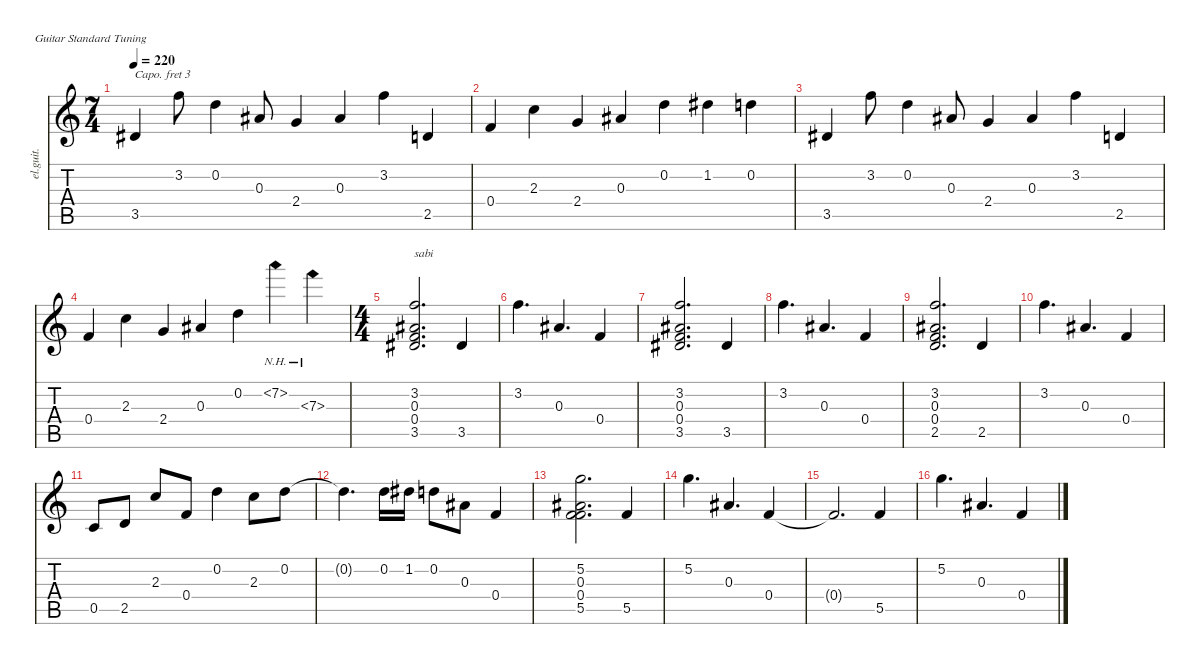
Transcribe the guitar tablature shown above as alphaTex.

\defaultSystemsLayout 4
\hideDynamics
\bracketExtendMode nobrackets
\otherSystemsTrackNameOrientation horizontal
\track ("Clean Guitar" "el.guit.") {instrument electricguitarclean}
\staff {score tabs}
\capo 3
\tuning (E4 B3 G3 D3 A2 E2)
\ts (7 4)
\tempo 220
\clef g2
\ks c
3.5{acc #}.4{dy mf beam Up} 3.2.8{beam Down} 0.2.4{beam Down} 0.3{acc #}.8{beam Up} 2.4.4{beam Up} 0.3{acc #}.4{beam Up} 3.2.4{beam Down} 2.5.4{beam Up} |
0.4.4{beam Up} 2.3.4{beam Down} 2.4.4{beam Up} 0.3{acc #}.4{beam Up} 0.2.4{beam Down} 1.2{acc #}.4{beam Down} 0.2.4{beam Down} |
3.5{acc #}.4{beam Up} 3.2.8{beam Down} 0.2.4{beam Down} 0.3{acc #}.8{beam Up} 2.4.4{beam Up} 0.3{acc #}.4{beam Up} 3.2.4{beam Down} 2.5.4{beam Up} |
0.4.4{beam Up} 2.3.4{beam Down} 2.4.4{beam Up} 0.3{acc #}.4{beam Up} 0.2.4{beam Down} 7.2{nh}.4{beam Down} 7.3{nh}.4{beam Down} |
\ts (4 4)
\beaming (8 2 2 2 2)
(3.5{acc #} 3.2 0.3{acc #} 0.4).2{d txt "sabi" beam Up} 3.5{acc #}.4{beam Up} |
3.2.4{d beam Down} 0.3{acc #}.4{d beam Up} 0.4.4{beam Up} |
(3.5{acc #} 3.2 0.4 0.3{acc #}).2{d beam Up} 3.5{acc #}.4{beam Up} |
3.2.4{d beam Down} 0.3{acc #}.4{d beam Up} 0.4.4{beam Up} |
(2.5 0.4 0.3{acc #} 3.2).2{d beam Up} 2.5.4{beam Up} |
3.2.4{d beam Down} 0.3{acc #}.4{d beam Up} 0.4.4{beam Up} |
0.5.8{beam Up} 2.5.8{beam Up} 2.3.8{beam Up} 0.4.8{beam Up} 0.2.4{beam Down} 2.3.8{beam Down} 0.2.8{beam Down} |
0.2{t}.4{d beam Down} 0.2.16{beam Down} 1.2{acc #}.16{beam Down} 0.2.8{beam Down} 0.3{acc #}.8{beam Down} 0.4.4{beam Up} |
(5.5 5.2 0.3{acc #} 0.4).2{d beam Down} 5.5.4{beam Up} |
5.2.4{d beam Down} 0.3{acc #}.4{d beam Up} 0.4.4{beam Up} |
0.4{t}.2{d beam Up} 5.5.4{beam Up} |
5.2.4{d beam Down} 0.3{acc #}.4{d beam Up} 0.4.4{beam Up}
